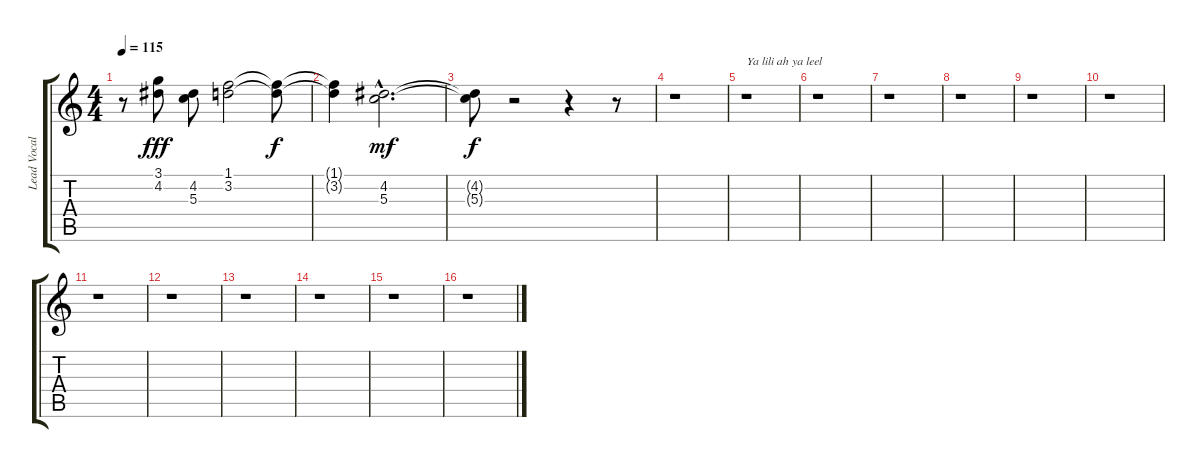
\track ("Lead Vocal" "Lead Vocal") {instrument electricguitarjazz}
\staff {score tabs}
\tuning (E4 B3 G3 D3 A2 E2) {hide}
\ts (4 4)
\tempo 115
\clef g2
\ks c
r.8{dy fff} (3.1 4.2).8 (4.2 5.3).8 (1.1 3.2).2 (1.1{t} 3.2{t}).8{dy f} |
(1.1{t} 3.2{t}).4 (4.2{hac} 5.3{hac}).2{d dy mf} |
(4.2{t} 5.3{t}).8{dy f} r.2 r.4 r.8 |
r.1 |
r.1{txt "Ya lili ah ya leel"} |
r.1 |
r.1 |
r.1 |
r.1 |
r.1 |
r.1 |
r.1 |
r.1 |
r.1 |
r.1 |
r.1
